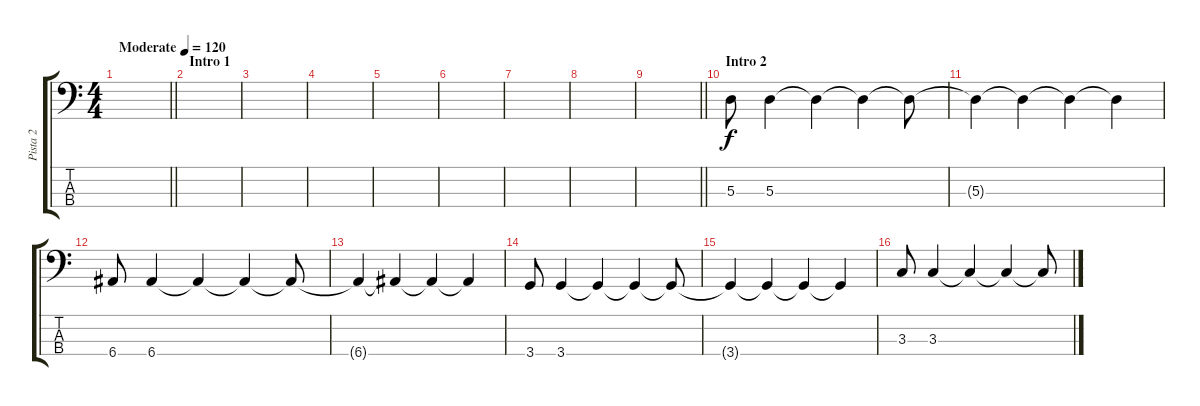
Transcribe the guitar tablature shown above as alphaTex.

\track ("Pista 2" "Pista 2") {instrument electricbassfinger}
\staff {score tabs}
\tuning (G2 D2 A1 E1) {hide}
\ts (4 4)
\tempo (120 "Moderate")
\clef f4
\barLineRight lightlight
\ks c
|
\section ("" "Intro 1")
|
|
|
|
|
|
|
\barLineRight lightlight
|
\section ("" "Intro 2")
5.3.8 5.3.4 5.3{t}.4 5.3{t}.4 5.3{t}.8 |
5.3{t}.4 5.3{t}.4 5.3{t}.4 5.3{t}.4 |
6.4.8 6.4.4 6.4{t}.4 6.4{t}.4 6.4{t}.8 |
6.4{t}.4 6.4{t}.4 6.4{t}.4 6.4{t}.4 |
3.4.8 3.4.4 3.4{t}.4 3.4{t}.4 3.4{t}.8 |
3.4{t}.4 3.4{t}.4 3.4{t}.4 3.4{t}.4 |
3.3.8 3.3.4 3.3{t}.4 3.3{t}.4 3.3{t}.8
